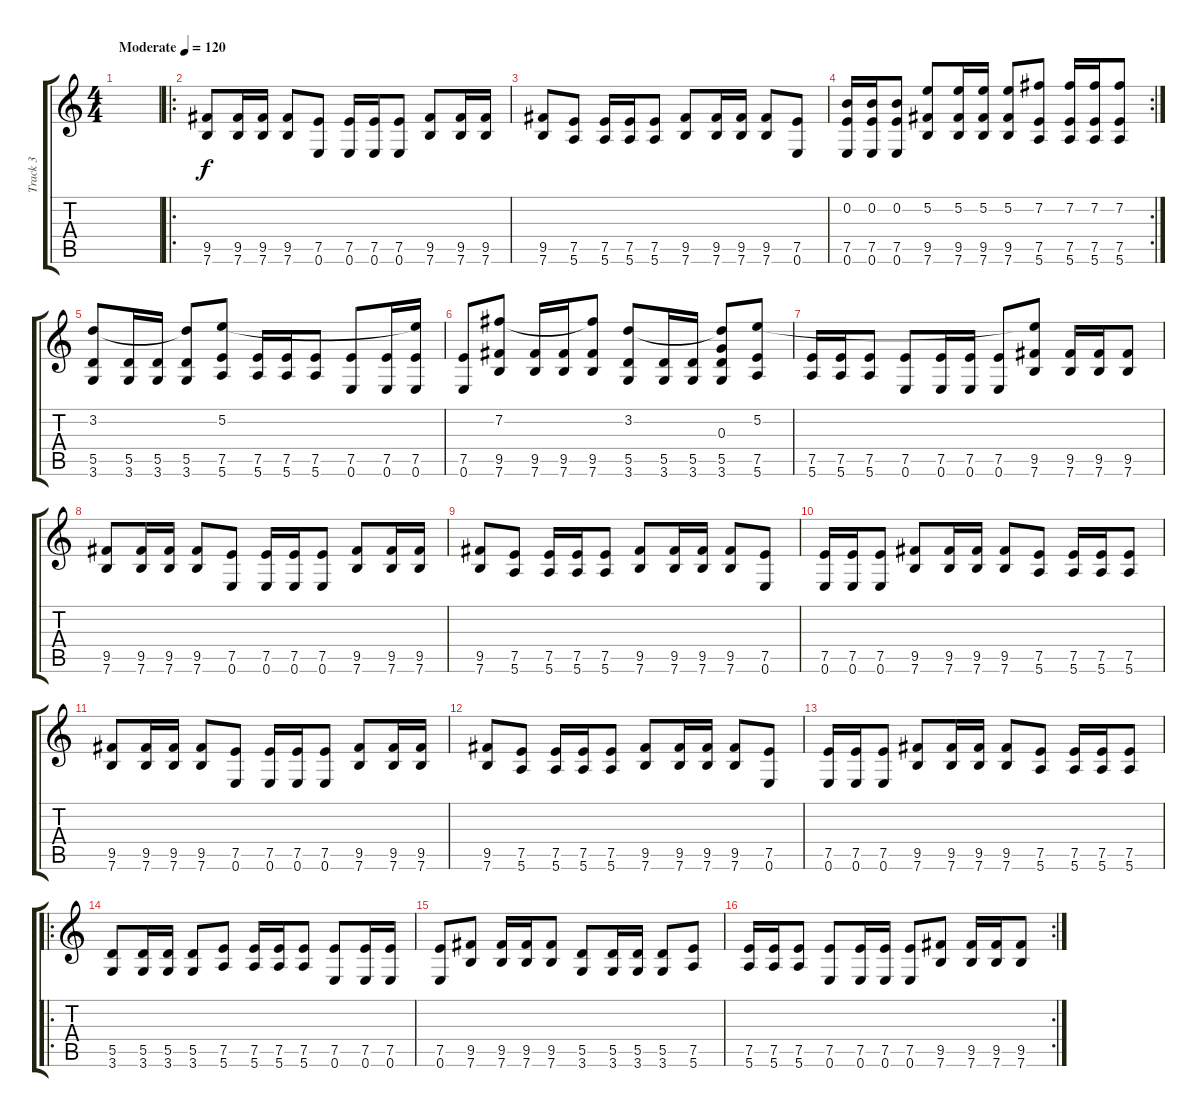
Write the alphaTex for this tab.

\track ("Track 3" "Track 3") {instrument distortionguitar}
\staff {score tabs}
\tuning (E4 B3 G3 D3 A2 E2) {hide}
\ts (4 4)
\tempo (120 "Moderate")
\clef g2
\ks c
|
\ro
(9.5 7.6).8 (9.5 7.6).16 (9.5 7.6).16 (9.5 7.6).8 (7.5 0.6).8 (7.5 0.6).16 (7.5 0.6).16 (7.5 0.6).8 (9.5 7.6).8 (9.5 7.6).16 (9.5 7.6).16 |
(9.5 7.6).8 (7.5 5.6).8 (7.5 5.6).16 (7.5 5.6).16 (7.5 5.6).8 (9.5 7.6).8 (9.5 7.6).16 (9.5 7.6).16 (9.5 7.6).8 (7.5 0.6).8 |
\rc 2
(0.2 7.5 0.6).16 (0.2 7.5 0.6).16 (0.2 7.5 0.6).8 (5.2 9.5 7.6).8 (5.2 9.5 7.6).16 (5.2 9.5 7.6).16 (5.2 9.5 7.6).8 (7.2 7.5 5.6).8 (7.2 7.5 5.6).16 (7.2 7.5 5.6).16 (7.2 7.5 5.6).8 |
(3.2 5.5 3.6).8 (5.5 3.6).16 (5.5 3.6).16 (3.2{t} 5.5 3.6).8 (5.2 7.5 5.6).8 (7.5 5.6).16 (7.5 5.6).16 (7.5 5.6).8 (7.5 0.6).8 (7.5 0.6).16 (5.2{t} 7.5 0.6).16 |
(7.5 0.6).8 (7.2 9.5 7.6).8 (9.5 7.6).16 (9.5 7.6).16 (7.2{t} 9.5 7.6).8 (3.2 5.5 3.6).8 (5.5 3.6).16 (5.5 3.6).16 (3.2{t} 0.3 5.5 3.6).8 (5.2 7.5 5.6).8 |
(7.5 5.6).16 (7.5 5.6).16 (7.5 5.6).8 (7.5 0.6).8 (7.5 0.6).16 (7.5 0.6).16 (7.5 0.6).8 (5.2{t} 9.5 7.6).8 (9.5 7.6).16 (9.5 7.6).16 (9.5 7.6).8 |
(9.5 7.6).8 (9.5 7.6).16 (9.5 7.6).16 (9.5 7.6).8 (7.5 0.6).8 (7.5 0.6).16 (7.5 0.6).16 (7.5 0.6).8 (9.5 7.6).8 (9.5 7.6).16 (9.5 7.6).16 |
(9.5 7.6).8 (7.5 5.6).8 (7.5 5.6).16 (7.5 5.6).16 (7.5 5.6).8 (9.5 7.6).8 (9.5 7.6).16 (9.5 7.6).16 (9.5 7.6).8 (7.5 0.6).8 |
(7.5 0.6).16 (7.5 0.6).16 (7.5 0.6).8 (9.5 7.6).8 (9.5 7.6).16 (9.5 7.6).16 (9.5 7.6).8 (7.5 5.6).8 (7.5 5.6).16 (7.5 5.6).16 (7.5 5.6).8 |
(9.5 7.6).8 (9.5 7.6).16 (9.5 7.6).16 (9.5 7.6).8 (7.5 0.6).8 (7.5 0.6).16 (7.5 0.6).16 (7.5 0.6).8 (9.5 7.6).8 (9.5 7.6).16 (9.5 7.6).16 |
(9.5 7.6).8 (7.5 5.6).8 (7.5 5.6).16 (7.5 5.6).16 (7.5 5.6).8 (9.5 7.6).8 (9.5 7.6).16 (9.5 7.6).16 (9.5 7.6).8 (7.5 0.6).8 |
(7.5 0.6).16 (7.5 0.6).16 (7.5 0.6).8 (9.5 7.6).8 (9.5 7.6).16 (9.5 7.6).16 (9.5 7.6).8 (7.5 5.6).8 (7.5 5.6).16 (7.5 5.6).16 (7.5 5.6).8 |
\ro
(5.5 3.6).8 (5.5 3.6).16 (5.5 3.6).16 (5.5 3.6).8 (7.5 5.6).8 (7.5 5.6).16 (7.5 5.6).16 (7.5 5.6).8 (7.5 0.6).8 (7.5 0.6).16 (7.5 0.6).16 |
(7.5 0.6).8 (9.5 7.6).8 (9.5 7.6).16 (9.5 7.6).16 (9.5 7.6).8 (5.5 3.6).8 (5.5 3.6).16 (5.5 3.6).16 (5.5 3.6).8 (7.5 5.6).8 |
\rc 2
(7.5 5.6).16 (7.5 5.6).16 (7.5 5.6).8 (7.5 0.6).8 (7.5 0.6).16 (7.5 0.6).16 (7.5 0.6).8 (9.5 7.6).8 (9.5 7.6).16 (9.5 7.6).16 (9.5 7.6).8
